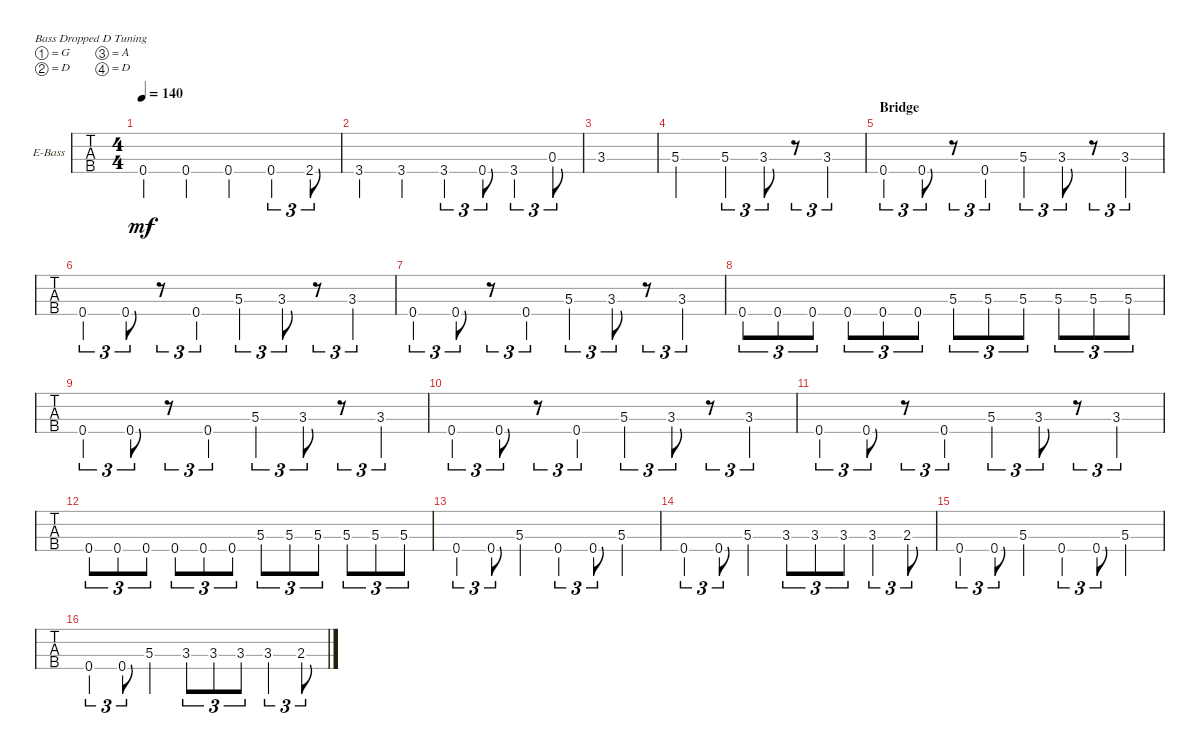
\defaultSystemsLayout 4
\bracketExtendMode groupsimilarinstruments
\multiBarRest
\firstSystemTrackNameOrientation horizontal
\otherSystemsTrackNameOrientation horizontal
\track ("Cole Train" "E-Bass") {instrument electricbassfinger}
\staff {tabs}
\tuning (G2 D2 A1 D1)
\ts (4 4)
\tempo 140
\clef f4
\ks c
0.4.4{dy mf} 0.4.4 0.4.4 0.4.4{tu (3 2)} 2.4.8{tu (3 2)} |
3.4.4 3.4.4 3.4.4{tu (3 2)} 0.4.8{tu (3 2)} 3.4.4{tu (3 2)} 0.3.8{tu (3 2)} |
3.3.1 |
5.3.2 5.3.4{tu (3 2)} 3.3.8{tu (3 2)} r.8{tu (3 2)} 3.3.4{tu (3 2)} |
\section ("" "Bridge")
0.4.4{tu (3 2)} 0.4.8{tu (3 2)} r.8{tu (3 2)} 0.4.4{tu (3 2)} 5.3.4{tu (3 2)} 3.3.8{tu (3 2)} r.8{tu (3 2)} 3.3.4{tu (3 2)} |
0.4.4{tu (3 2)} 0.4.8{tu (3 2)} r.8{tu (3 2)} 0.4.4{tu (3 2)} 5.3.4{tu (3 2)} 3.3.8{tu (3 2)} r.8{tu (3 2)} 3.3.4{tu (3 2)} |
0.4.4{tu (3 2)} 0.4.8{tu (3 2)} r.8{tu (3 2)} 0.4.4{tu (3 2)} 5.3.4{tu (3 2)} 3.3.8{tu (3 2)} r.8{tu (3 2)} 3.3.4{tu (3 2)} |
0.4.8{tu (3 2)} 0.4.8{tu (3 2)} 0.4.8{tu (3 2)} 0.4.8{tu (3 2)} 0.4.8{tu (3 2)} 0.4.8{tu (3 2)} 5.3.8{tu (3 2)} 5.3.8{tu (3 2)} 5.3.8{tu (3 2)} 5.3.8{tu (3 2)} 5.3.8{tu (3 2)} 5.3.8{tu (3 2)} |
0.4.4{tu (3 2)} 0.4.8{tu (3 2)} r.8{tu (3 2)} 0.4.4{tu (3 2)} 5.3.4{tu (3 2)} 3.3.8{tu (3 2)} r.8{tu (3 2)} 3.3.4{tu (3 2)} |
0.4.4{tu (3 2)} 0.4.8{tu (3 2)} r.8{tu (3 2)} 0.4.4{tu (3 2)} 5.3.4{tu (3 2)} 3.3.8{tu (3 2)} r.8{tu (3 2)} 3.3.4{tu (3 2)} |
0.4.4{tu (3 2)} 0.4.8{tu (3 2)} r.8{tu (3 2)} 0.4.4{tu (3 2)} 5.3.4{tu (3 2)} 3.3.8{tu (3 2)} r.8{tu (3 2)} 3.3.4{tu (3 2)} |
0.4.8{tu (3 2)} 0.4.8{tu (3 2)} 0.4.8{tu (3 2)} 0.4.8{tu (3 2)} 0.4.8{tu (3 2)} 0.4.8{tu (3 2)} 5.3.8{tu (3 2)} 5.3.8{tu (3 2)} 5.3.8{tu (3 2)} 5.3.8{tu (3 2)} 5.3.8{tu (3 2)} 5.3.8{tu (3 2)} |
0.4.4{tu (3 2)} 0.4.8{tu (3 2)} 5.3.4 0.4.4{tu (3 2)} 0.4.8{tu (3 2)} 5.3.4 |
0.4.4{tu (3 2)} 0.4.8{tu (3 2)} 5.3.4 3.3.8{tu (3 2)} 3.3.8{tu (3 2)} 3.3.8{tu (3 2)} 3.3.4{tu (3 2)} 2.3.8{tu (3 2)} |
0.4.4{tu (3 2)} 0.4.8{tu (3 2)} 5.3.4 0.4.4{tu (3 2)} 0.4.8{tu (3 2)} 5.3.4 |
0.4.4{tu (3 2)} 0.4.8{tu (3 2)} 5.3.4 3.3.8{tu (3 2)} 3.3.8{tu (3 2)} 3.3.8{tu (3 2)} 3.3.4{tu (3 2)} 2.3.8{tu (3 2)}
